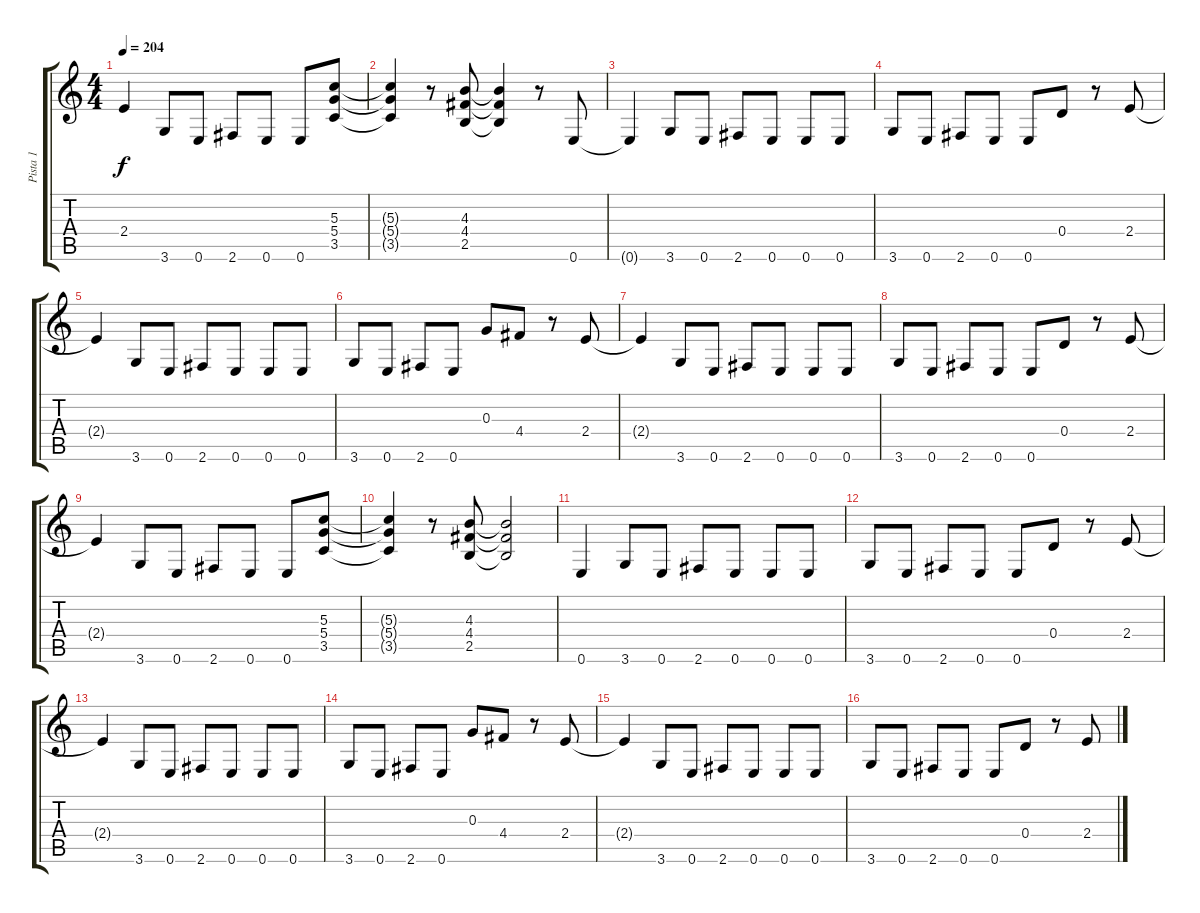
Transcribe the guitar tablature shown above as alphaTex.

\track ("Pista 1" "Pista 1") {instrument overdrivenguitar}
\staff {score tabs}
\tuning (E4 B3 G3 D3 A2 E2) {hide}
\ts (4 4)
\tempo 204
\clef g2
\ks c
2.4{t}.4{dy f} 3.6.8 0.6.8 2.6.8 0.6.8 0.6.8 (5.3 5.4 3.5).8 |
(5.3{t} 5.4{t} 3.5{t}).4 r.8 (4.3 4.4 2.5).8 (4.3{t} 4.4{t} 2.5{t}).4 r.8 0.6.8 |
0.6{t}.4 3.6.8 0.6.8 2.6.8 0.6.8 0.6.8 0.6.8 |
3.6.8 0.6.8 2.6.8 0.6.8 0.6.8 0.4.8 r.8 2.4.8 |
2.4{t}.4 3.6.8 0.6.8 2.6.8 0.6.8 0.6.8 0.6.8 |
3.6.8 0.6.8 2.6.8 0.6.8 0.3.8 4.4.8 r.8 2.4.8 |
2.4{t}.4 3.6.8 0.6.8 2.6.8 0.6.8 0.6.8 0.6.8 |
3.6.8 0.6.8 2.6.8 0.6.8 0.6.8 0.4.8 r.8 2.4.8 |
2.4{t}.4 3.6.8 0.6.8 2.6.8 0.6.8 0.6.8 (5.3 5.4 3.5).8 |
(5.3{t} 5.4{t} 3.5{t}).4 r.8 (4.3 4.4 2.5).8 (4.3{t} 4.4{t} 2.5{t}).2 |
0.6.4 3.6.8 0.6.8 2.6.8 0.6.8 0.6.8 0.6.8 |
3.6.8 0.6.8 2.6.8 0.6.8 0.6.8 0.4.8 r.8 2.4.8 |
2.4{t}.4 3.6.8 0.6.8 2.6.8 0.6.8 0.6.8 0.6.8 |
3.6.8 0.6.8 2.6.8 0.6.8 0.3.8 4.4.8 r.8 2.4.8 |
2.4{t}.4 3.6.8 0.6.8 2.6.8 0.6.8 0.6.8 0.6.8 |
3.6.8 0.6.8 2.6.8 0.6.8 0.6.8 0.4.8 r.8 2.4.8
